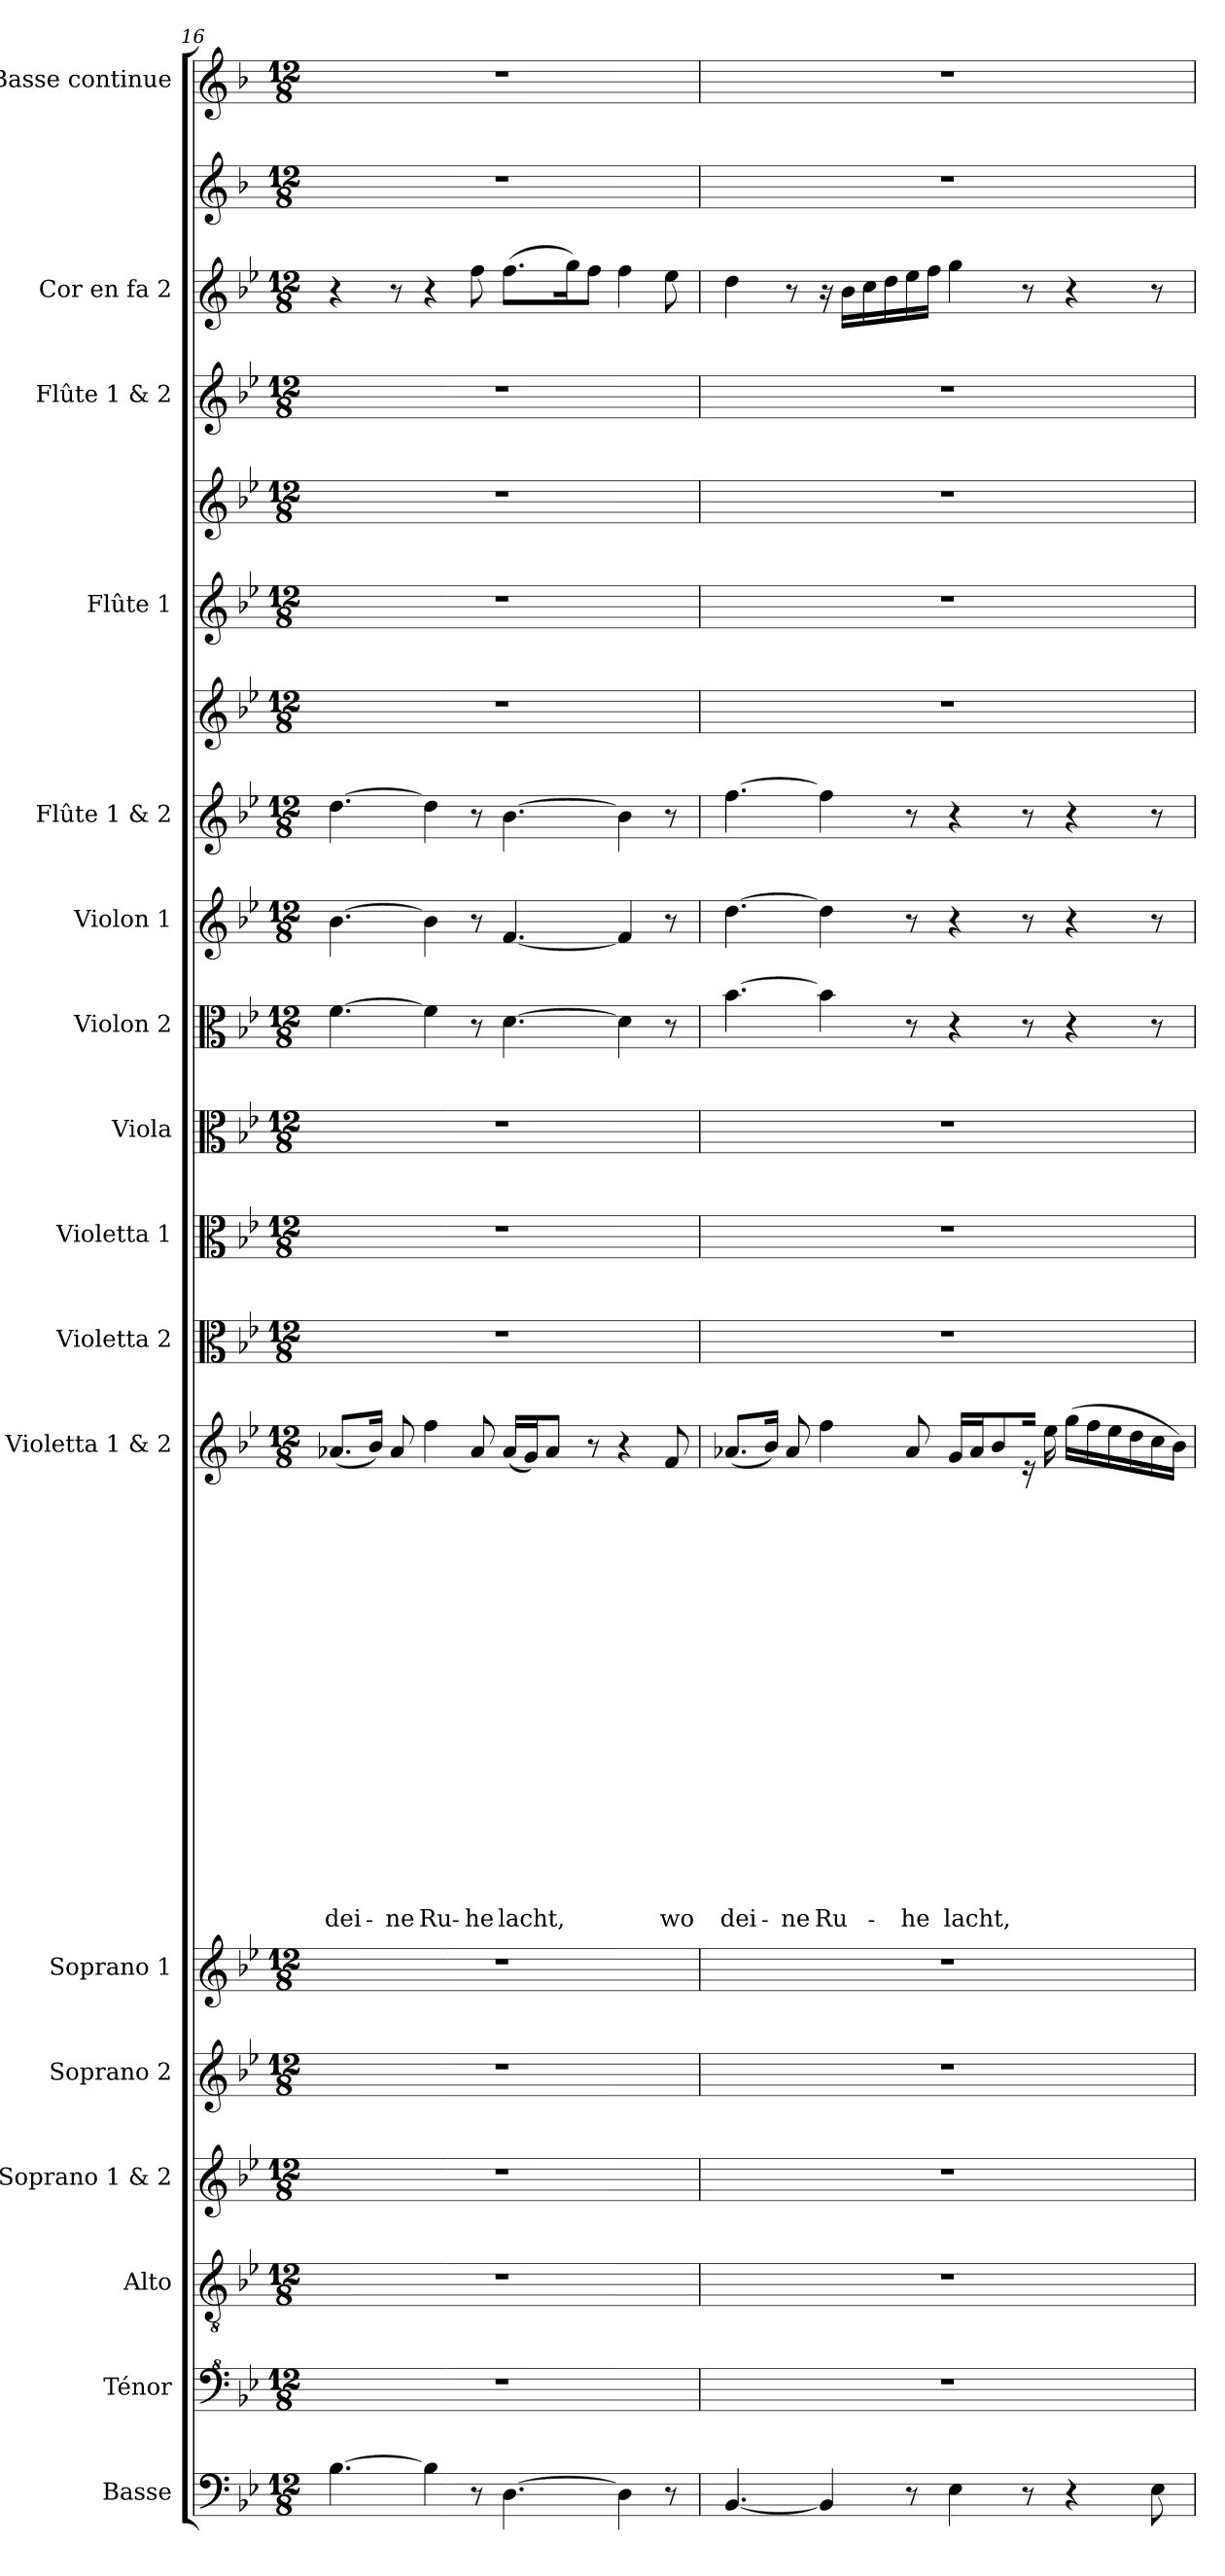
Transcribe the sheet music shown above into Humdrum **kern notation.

**kern	**kern	**kern	**kern	**kern	**kern	**kern	**text	**text	**text	**text	**text	**text	**text	**text	**text	**text	**text	**text	**text	**text	**text	**text	**text	**text	**text	**kern	**kern	**kern	**kern	**kern	**kern	**kern	**kern	**kern	**kern	**kern	**kern	**kern
*part17	*part16	*part15	*part14	*part13	*part12	*part11	*part11	*part11	*part11	*part11	*part11	*part11	*part11	*part11	*part11	*part11	*part11	*part11	*part11	*part11	*part11	*part11	*part11	*part11	*part11	*part10	*part9	*part8	*part7	*part6	*part5	*part5	*part4	*part4	*part3	*part2	*part2	*part1
*staff20	*staff19	*staff18	*staff17	*staff16	*staff15	*staff14	*staff14	*staff14	*staff14	*staff14	*staff14	*staff14	*staff14	*staff14	*staff14	*staff14	*staff14	*staff14	*staff14	*staff14	*staff14	*staff14	*staff14	*staff14	*staff14	*staff13	*staff12	*staff11	*staff10	*staff9	*staff8	*staff7	*staff6	*staff5	*staff4	*staff3	*staff2	*staff1
*I"Basse	*I"Ténor	*I"Alto	*I"Soprano 1 & 2	*I"Soprano 2	*I"Soprano 1	*I"Violetta 1 & 2	*	*	*	*	*	*	*	*	*	*	*	*	*	*	*	*	*	*	*	*I"Violetta 2	*I"Violetta 1	*I"Viola	*I"Violon 2	*I"Violon 1	*I"Flûte 1 & 2	*	*I"Flûte 1	*	*I"Flûte 1 & 2	*I"Cor en fa 2	*	*I"Basse continue
*I'Bas	*I'T	*I'A	*I'Pno	*I'S 2	*I'S 1	*	*	*	*	*	*	*	*	*	*	*	*	*	*	*	*	*	*	*	*	*I'Vta 2	*I'Vta 1	*I'Vla	*I'Vln 2	*I'Vln 1	*I'Vln 1	*	*I'Fl 1	*	*	*I'Cor 2	*	*I'BC
*clefF4	*clefF^4	*clefGv2	*clefG2	*clefG2	*clefG2	*clefG2	*	*	*	*	*	*	*	*	*	*	*	*	*	*	*	*	*	*	*	*clefC3	*clefC3	*clefC3	*clefC3	*clefG2	*clefG2	*clefG2	*clefG2	*clefG2	*clefG2	*clefG2	*clefG2	*clefG2
*ITrd7c12	*	*	*	*	*	*	*	*	*	*	*	*	*	*	*	*	*	*	*	*	*	*	*	*	*	*	*	*	*	*	*	*	*	*	*	*	*ITrd4c7	*ITrd4c7
*k[b-e-]	*k[b-e-]	*k[b-e-]	*k[b-e-]	*k[b-e-]	*k[b-e-]	*k[b-e-]	*	*	*	*	*	*	*	*	*	*	*	*	*	*	*	*	*	*	*	*k[b-e-]	*k[b-e-]	*k[b-e-]	*k[b-e-]	*k[b-e-]	*k[b-e-]	*k[b-e-]	*k[b-e-]	*k[b-e-]	*k[b-e-]	*k[b-e-]	*k[b-e-]	*k[b-e-]
*B-:	*B-:	*B-:	*B-:	*B-:	*B-:	*B-:	*	*	*	*	*	*	*	*	*	*	*	*	*	*	*	*	*	*	*	*B-:	*B-:	*B-:	*B-:	*B-:	*B-:	*B-:	*B-:	*B-:	*B-:	*B-:	*B-:	*B-:
*M12/8	*M12/8	*M12/8	*M12/8	*M12/8	*M12/8	*M12/8	*	*	*	*	*	*	*	*	*	*	*	*	*	*	*	*	*	*	*	*M12/8	*M12/8	*M12/8	*M12/8	*M12/8	*M12/8	*M12/8	*M12/8	*M12/8	*M12/8	*M12/8	*M12/8	*M12/8
=16	=16	=16	=16	=16	=16	=16	=16	=16	=16	=16	=16	=16	=16	=16	=16	=16	=16	=16	=16	=16	=16	=16	=16	=16	=16	=16	=16	=16	=16	=16	=16	=16	=16	=16	=16	=16	=16	=16
[4.BB-\	1.r	1.r	1.r	1.r	1.r	(<8.a-X/L	.	.	.	.	.	.	.	.	.	.	.	.	.	.	.	.	.	.	dei-	1.r	1.r	1.r	[4.f\	[4.b-\	[4.dd\	1.r	1.r	1.r	1.r	4r	1.r	1.r
.	.	.	.	.	.	16b-/Jk)	.	.	.	.	.	.	.	.	.	.	.	.	.	.	.	.	.	.	.	.	.	.	.	.	.	.	.	.	.	.	.	.
.	.	.	.	.	.	8a-/	.	.	.	.	.	.	.	.	.	.	.	.	.	.	.	.	.	.	-ne	.	.	.	.	.	.	.	.	.	.	8r	.	.
4BB-\]	.	.	.	.	.	4ff\	.	.	.	.	.	.	.	.	.	.	.	.	.	.	.	.	.	.	Ru-	.	.	.	4f\]	4b-\]	4dd\]	.	.	.	.	4r	.	.
8r	.	.	.	.	.	8a-/	.	.	.	.	.	.	.	.	.	.	.	.	.	.	.	.	.	.	-he	.	.	.	8r	8r	8r	.	.	.	.	8ff\	.	.
[4.DD\	.	.	.	.	.	(<16a-/LL	.	.	.	.	.	.	.	.	.	.	.	.	.	.	.	.	.	.	lacht,	.	.	.	[4.d\	[4.f/	[4.b-\	.	.	.	.	(>8.ff\L	.	.
.	.	.	.	.	.	16g/J)	.	.	.	.	.	.	.	.	.	.	.	.	.	.	.	.	.	.	.	.	.	.	.	.	.	.	.	.	.	.	.	.
.	.	.	.	.	.	8a-/J	.	.	.	.	.	.	.	.	.	.	.	.	.	.	.	.	.	.	.	.	.	.	.	.	.	.	.	.	.	.	.	.
.	.	.	.	.	.	.	.	.	.	.	.	.	.	.	.	.	.	.	.	.	.	.	.	.	.	.	.	.	.	.	.	.	.	.	.	16gg\k)	.	.
.	.	.	.	.	.	8r	.	.	.	.	.	.	.	.	.	.	.	.	.	.	.	.	.	.	.	.	.	.	.	.	.	.	.	.	.	8ff\J	.	.
4DD\]	.	.	.	.	.	4r	.	.	.	.	.	.	.	.	.	.	.	.	.	.	.	.	.	.	.	.	.	.	4d\]	4f/]	4b-\]	.	.	.	.	4ff\	.	.
8r	.	.	.	.	.	8f/	.	.	.	.	.	.	.	.	.	.	.	.	.	.	.	.	.	.	wo	.	.	.	8r	8r	8r	.	.	.	.	8ee-\	.	.
!!LO:PB:g=z
=17	=17	=17	=17	=17	=17	=17	=17	=17	=17	=17	=17	=17	=17	=17	=17	=17	=17	=17	=17	=17	=17	=17	=17	=17	=17	=17	=17	=17	=17	=17	=17	=17	=17	=17	=17	=17	=17	=17
*	*	*	*	*	*	*^	*	*	*	*	*	*	*	*	*	*	*	*	*	*	*	*	*	*	*	*	*	*	*	*	*	*	*	*	*	*	*	*
[4.BBB-/	1.r	1.r	1.r	1.r	1.r	(>8.a-X/L	2ryy	.	.	.	.	.	.	.	.	.	.	.	.	.	.	.	.	.	.	dei-	1.r	1.r	1.r	[4.b-\	[4.dd\	[4.ff\	1.r	1.r	1.r	1.r	4dd\	1.r	1.r
.	.	.	.	.	.	16b-/Jk)	.	.	.	.	.	.	.	.	.	.	.	.	.	.	.	.	.	.	.	.	.	.	.	.	.	.	.	.	.	.	.	.	.
.	.	.	.	.	.	8a-/	.	.	.	.	.	.	.	.	.	.	.	.	.	.	.	.	.	.	.	-ne	.	.	.	.	.	.	.	.	.	.	8r	.	.
4BBB-/]	.	.	.	.	.	4ff\	.	.	.	.	.	.	.	.	.	.	.	.	.	.	.	.	.	.	.	Ru-	.	.	.	4b-\]	4dd\]	4ff\]	.	.	.	.	16r	.	.
.	.	.	.	.	.	.	.	.	.	.	.	.	.	.	.	.	.	.	.	.	.	.	.	.	.	.	.	.	.	.	.	.	.	.	.	.	16b-\LL	.	.
.	.	.	.	.	.	.	2ryy	.	.	.	.	.	.	.	.	.	.	.	.	.	.	.	.	.	.	.	.	.	.	.	.	.	.	.	.	.	16cc\	.	.
.	.	.	.	.	.	.	.	.	.	.	.	.	.	.	.	.	.	.	.	.	.	.	.	.	.	.	.	.	.	.	.	.	.	.	.	.	16dd\	.	.
8r	.	.	.	.	.	8a-/	.	.	.	.	.	.	.	.	.	.	.	.	.	.	.	.	.	.	.	-he	.	.	.	8r	8r	8r	.	.	.	.	16ee-\	.	.
.	.	.	.	.	.	.	.	.	.	.	.	.	.	.	.	.	.	.	.	.	.	.	.	.	.	.	.	.	.	.	.	.	.	.	.	.	16ff\JJ	.	.
4EE-\	.	.	.	.	.	16g/LL	.	.	.	.	.	.	.	.	.	.	.	.	.	.	.	.	.	.	.	lacht,	.	.	.	4r	4r	4r	.	.	.	.	4gg\	.	.
.	.	.	.	.	.	16a-/J	.	.	.	.	.	.	.	.	.	.	.	.	.	.	.	.	.	.	.	.	.	.	.	.	.	.	.	.	.	.	.	.	.
.	.	.	.	.	.	8b-/	.	.	.	.	.	.	.	.	.	.	.	.	.	.	.	.	.	.	.	.	.	.	.	.	.	.	.	.	.	.	.	.	.
8r	.	.	.	.	.	16b-!/Jkyy	16r	.	.	.	.	.	.	.	.	.	.	.	.	.	.	.	.	.	.	.	.	.	.	8r	8r	8r	.	.	.	.	8r	.	.
.	.	.	.	.	.	16ee-!\	8ryy	.	.	.	.	.	.	.	.	.	.	.	.	.	.	.	.	.	.	.	.	.	.	.	.	.	.	.	.	.	.	.	.
4r	.	.	.	.	.	(>16gg\LL	.	.	.	.	.	.	.	.	.	.	.	.	.	.	.	.	.	.	.	.	.	.	.	4r	4r	4r	.	.	.	.	4r	.	.
.	.	.	.	.	.	16ff\	4ryy	.	.	.	.	.	.	.	.	.	.	.	.	.	.	.	.	.	.	.	.	.	.	.	.	.	.	.	.	.	.	.	.
.	.	.	.	.	.	16ee-\	.	.	.	.	.	.	.	.	.	.	.	.	.	.	.	.	.	.	.	.	.	.	.	.	.	.	.	.	.	.	.	.	.
.	.	.	.	.	.	16dd\	.	.	.	.	.	.	.	.	.	.	.	.	.	.	.	.	.	.	.	.	.	.	.	.	.	.	.	.	.	.	.	.	.
8EE-\	.	.	.	.	.	16cc\	.	.	.	.	.	.	.	.	.	.	.	.	.	.	.	.	.	.	.	.	.	.	.	8r	8r	8r	.	.	.	.	8r	.	.
.	.	.	.	.	.	16b-\JJ)	16ryy	.	.	.	.	.	.	.	.	.	.	.	.	.	.	.	.	.	.	.	.	.	.	.	.	.	.	.	.	.	.	.	.
*	*	*	*	*	*	*v	*v	*	*	*	*	*	*	*	*	*	*	*	*	*	*	*	*	*	*	*	*	*	*	*	*	*	*	*	*	*	*	*	*
=	=	=	=	=	=	=	=	=	=	=	=	=	=	=	=	=	=	=	=	=	=	=	=	=	=	=	=	=	=	=	=	=	=	=	=	=	=	=
*-	*-	*-	*-	*-	*-	*-	*-	*-	*-	*-	*-	*-	*-	*-	*-	*-	*-	*-	*-	*-	*-	*-	*-	*-	*-	*-	*-	*-	*-	*-	*-	*-	*-	*-	*-	*-	*-	*-
